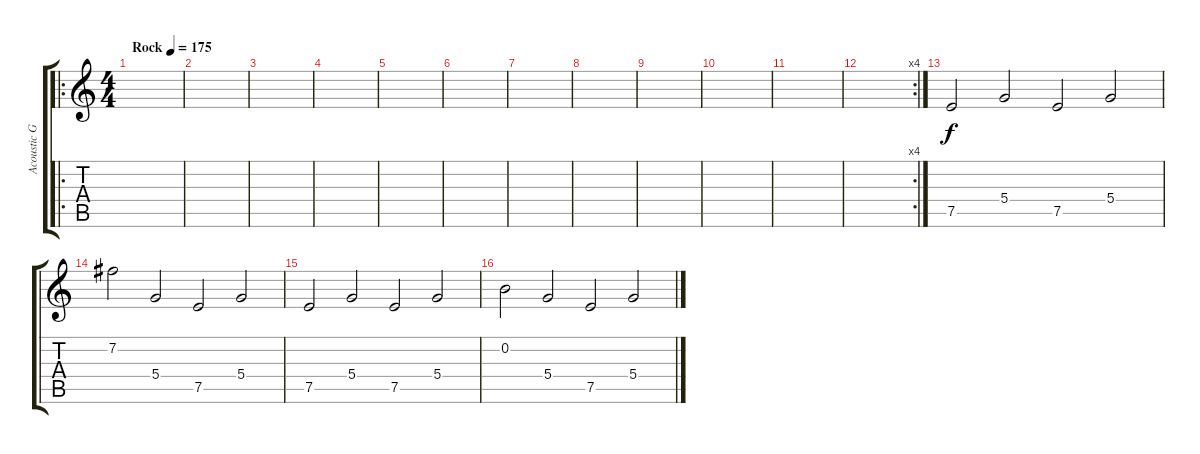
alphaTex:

\track ("Acoustic Guitar 1" "Acoustic G") {instrument acousticguitarsteel}
\staff {score tabs}
\tuning (E4 B3 G3 D3 A2 E2) {hide}
\ro
\ts (4 4)
\tempo (175 "Rock")
\clef g2
\ks c
|
|
|
|
|
|
|
|
|
|
|
\rc 4
|
7.5.2 5.4.2 7.5.2 5.4.2 |
7.2.2 5.4.2 7.5.2 5.4.2 |
7.5.2 5.4.2 7.5.2 5.4.2 |
0.2.2 5.4.2 7.5.2 5.4.2
